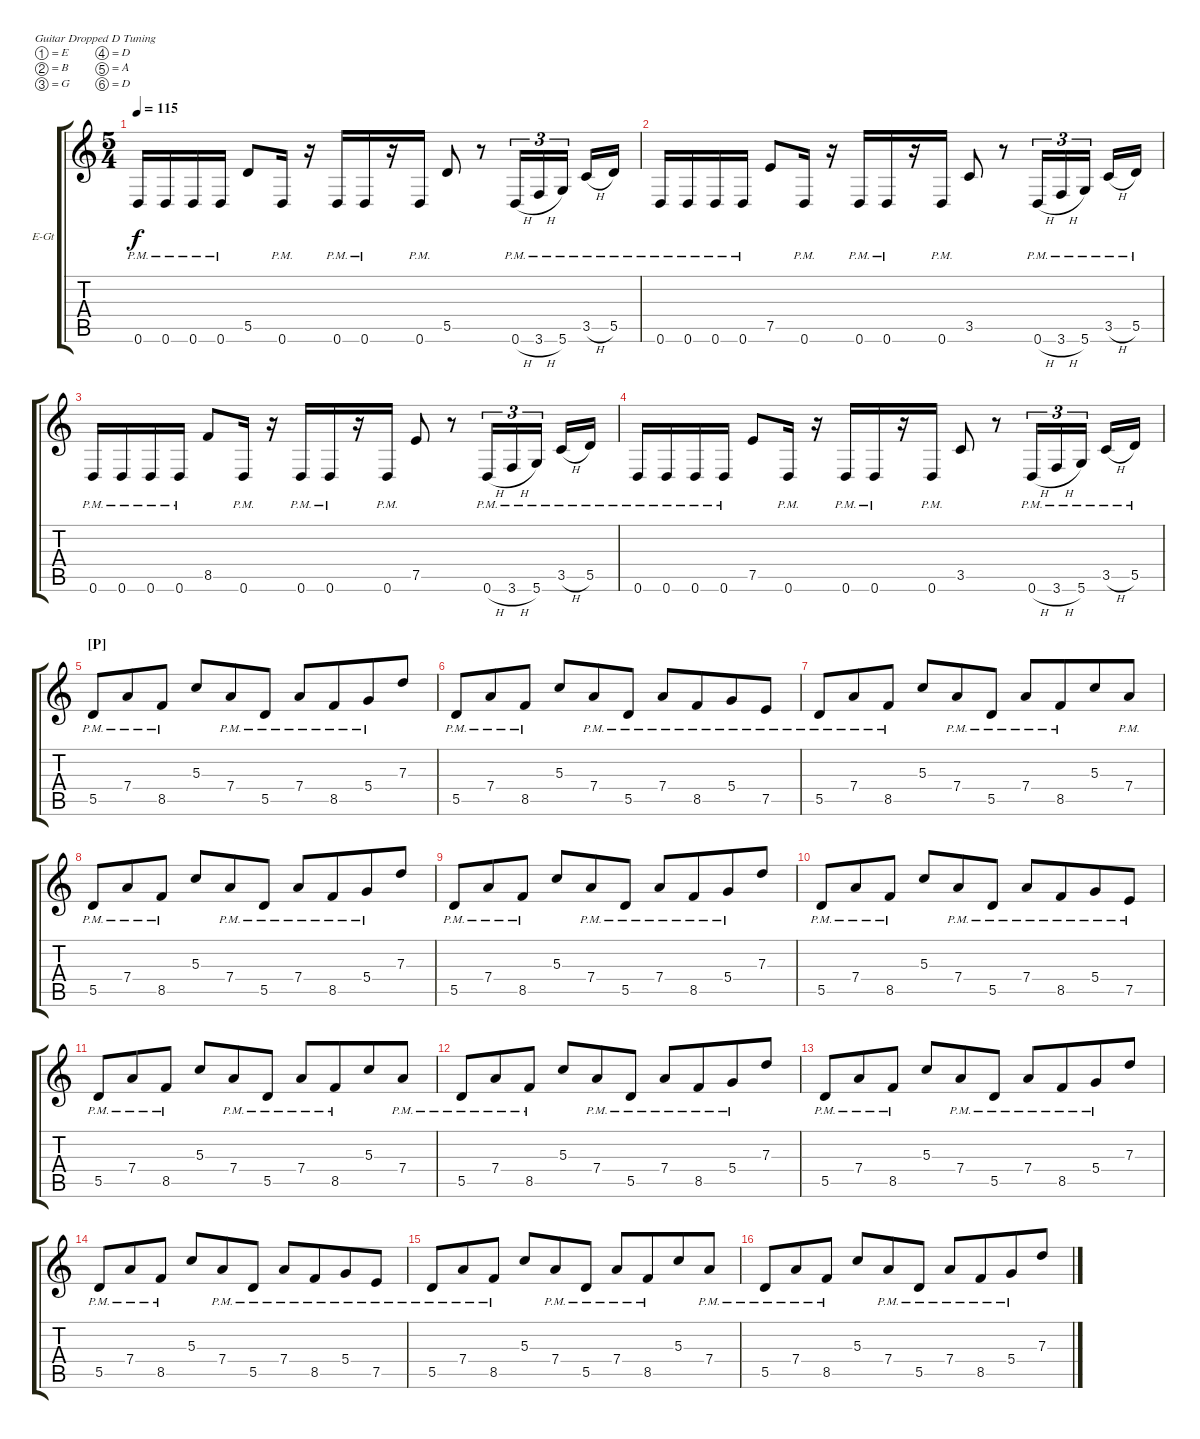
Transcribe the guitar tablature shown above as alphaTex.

\defaultSystemsLayout 4
\bracketExtendMode groupsimilarinstruments
\firstSystemTrackNameOrientation horizontal
\otherSystemsTrackNameOrientation horizontal
\track ("Electric Guitar" "E-Gt") {instrument overdrivenguitar}
\staff {score tabs}
\tuning (E4 B3 G3 D3 A2 D2)
\ts (5 4)
\tempo 115
\clef g2
\ks c
0.6{pm}.16{dy f} 0.6{pm}.16 0.6{pm}.16 0.6{pm}.16 5.5.8 0.6{pm}.16 r.16 0.6{pm}.16 0.6{pm}.16 r.16 0.6{pm}.16 5.5.8 r.8 0.6{h pm}.16{tu (3 2)} 3.6{h pm}.16{tu (3 2)} 5.6{pm}.16{tu (3 2)} 3.5{h pm}.16 5.5{pm}.16 |
0.6{pm}.16 0.6{pm}.16 0.6{pm}.16 0.6{pm}.16 7.5.8 0.6{pm}.16 r.16 0.6{pm}.16 0.6{pm}.16 r.16 0.6{pm}.16 3.5.8 r.8 0.6{h pm}.16{tu (3 2)} 3.6{h pm}.16{tu (3 2)} 5.6{pm}.16{tu (3 2)} 3.5{h pm}.16 5.5{pm}.16 |
0.6{pm}.16 0.6{pm}.16 0.6{pm}.16 0.6{pm}.16 8.5.8 0.6{pm}.16 r.16 0.6{pm}.16 0.6{pm}.16 r.16 0.6{pm}.16 7.5.8 r.8 0.6{h pm}.16{tu (3 2)} 3.6{h pm}.16{tu (3 2)} 5.6{pm}.16{tu (3 2)} 3.5{h pm}.16 5.5{pm}.16 |
0.6{pm}.16 0.6{pm}.16 0.6{pm}.16 0.6{pm}.16 7.5.8 0.6{pm}.16 r.16 0.6{pm}.16 0.6{pm}.16 r.16 0.6{pm}.16 3.5.8 r.8 0.6{h pm}.16{tu (3 2)} 3.6{h pm}.16{tu (3 2)} 5.6{pm}.16{tu (3 2)} 3.5{h pm}.16 5.5{pm}.16 |
\beaming (8 3 3 4)
\section ("P" "")
5.5{pm}.8 7.4{pm}.8 8.5{pm}.8 5.3.8 7.4{pm}.8 5.5{pm}.8 7.4{pm}.8 8.5{pm}.8 5.4{pm}.8 7.3.8 |
5.5{pm}.8 7.4{pm}.8 8.5{pm}.8 5.3.8 7.4{pm}.8 5.5{pm}.8 7.4{pm}.8 8.5{pm}.8 5.4{pm}.8 7.5{pm}.8 |
5.5{pm}.8 7.4{pm}.8 8.5{pm}.8 5.3.8 7.4{pm}.8 5.5{pm}.8 7.4{pm}.8 8.5{pm}.8 5.3.8 7.4{pm}.8 |
5.5{pm}.8 7.4{pm}.8 8.5{pm}.8 5.3.8 7.4{pm}.8 5.5{pm}.8 7.4{pm}.8 8.5{pm}.8 5.4{pm}.8 7.3.8 |
5.5{pm}.8 7.4{pm}.8 8.5{pm}.8 5.3.8 7.4{pm}.8 5.5{pm}.8 7.4{pm}.8 8.5{pm}.8 5.4{pm}.8 7.3.8 |
5.5{pm}.8 7.4{pm}.8 8.5{pm}.8 5.3.8 7.4{pm}.8 5.5{pm}.8 7.4{pm}.8 8.5{pm}.8 5.4{pm}.8 7.5{pm}.8 |
5.5{pm}.8 7.4{pm}.8 8.5{pm}.8 5.3.8 7.4{pm}.8 5.5{pm}.8 7.4{pm}.8 8.5{pm}.8 5.3.8 7.4{pm}.8 |
5.5{pm}.8 7.4{pm}.8 8.5{pm}.8 5.3.8 7.4{pm}.8 5.5{pm}.8 7.4{pm}.8 8.5{pm}.8 5.4{pm}.8 7.3.8 |
5.5{pm}.8 7.4{pm}.8 8.5{pm}.8 5.3.8 7.4{pm}.8 5.5{pm}.8 7.4{pm}.8 8.5{pm}.8 5.4{pm}.8 7.3.8 |
5.5{pm}.8 7.4{pm}.8 8.5{pm}.8 5.3.8 7.4{pm}.8 5.5{pm}.8 7.4{pm}.8 8.5{pm}.8 5.4{pm}.8 7.5{pm}.8 |
5.5{pm}.8 7.4{pm}.8 8.5{pm}.8 5.3.8 7.4{pm}.8 5.5{pm}.8 7.4{pm}.8 8.5{pm}.8 5.3.8 7.4{pm}.8 |
5.5{pm}.8 7.4{pm}.8 8.5{pm}.8 5.3.8 7.4{pm}.8 5.5{pm}.8 7.4{pm}.8 8.5{pm}.8 5.4{pm}.8 7.3.8
